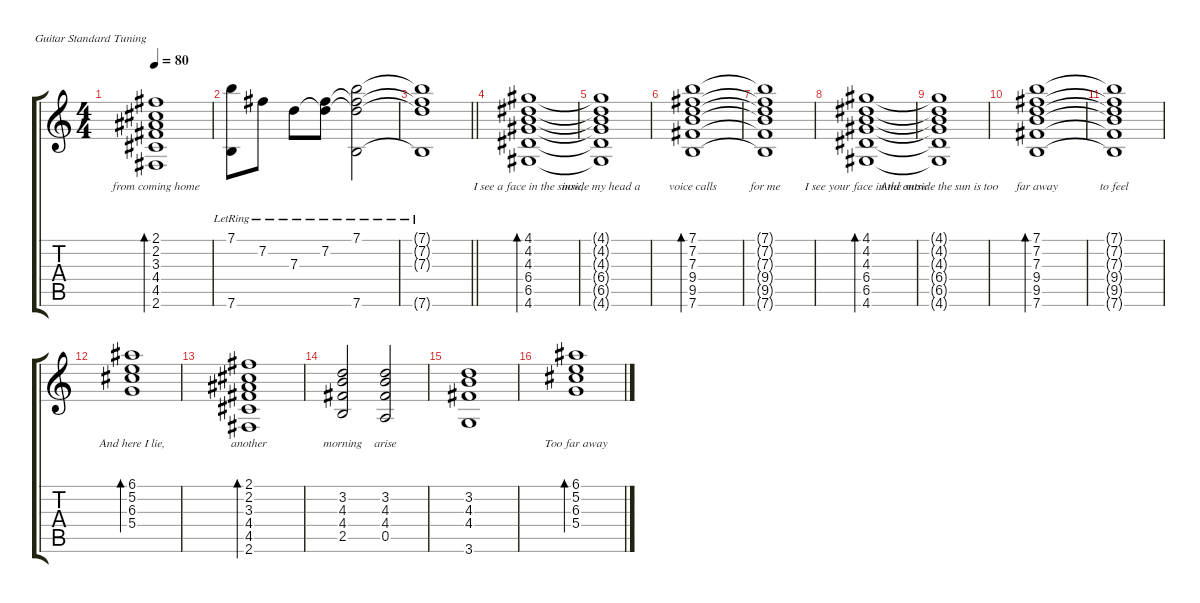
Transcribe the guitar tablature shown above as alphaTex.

\defaultSystemsLayout 8
\hideDynamics
\bracketExtendMode groupsimilarinstruments
\singleTrackTrackNamePolicy hidden
\multiTrackTrackNamePolicy hidden
\firstSystemTrackNameMode fullname
\firstSystemTrackNameOrientation horizontal
\otherSystemsTrackNameOrientation horizontal
\track ("Guitar  1" "jz.guit.") {defaultSystemsLayout 8 mute instrument electricguitarjazz}
\staff {score tabs}
\tuning (E4 B3 G3 D3 A2 E2)
\ts (4 4)
\tempo 80
\clef g2
\ks c
(2.1{acc #} 2.2{acc #} 3.3{acc #} 4.4{acc #} 4.5{acc #} 2.6{acc #}).1{bd 120 lyrics (0 "from coming home") lyrics (1 "") lyrics (2 "") lyrics (3 "") lyrics (4 "") dy f beam Up} |
(7.1{lr} 7.6{lr}).8{beam Down} 7.2{lr acc #}.8{beam Down} 7.3{lr}.8{beam Down} (7.2{lr acc #} 7.3{lr t}).8{beam Down} (7.1{lr} 7.6 7.2{lr t acc #} 7.3{t}).2{beam Down} |
\barLineRight lightlight
(7.1{lr t} 7.2{lr t acc #} 7.3{t} 7.6{t}).1{beam Down} |
(4.1{acc #} 4.2{acc #} 4.3 6.4{acc #} 6.5{acc #} 4.6{acc #}).1{bd 120 lyrics (0 "I see a face in the snow,") lyrics (1 "") lyrics (2 "") lyrics (3 "") lyrics (4 "") instrument electricguitarjazz beam Up} |
(4.1{t acc #} 4.2{t acc #} 4.3{t} 6.4{t acc #} 6.5{t acc #} 4.6{t acc #}).1{lyrics (0 "inside my head a") lyrics (1 "") lyrics (2 "") lyrics (3 "") lyrics (4 "") beam Up} |
(7.1 7.2{acc #} 7.3 9.4 9.5{acc #} 7.6).1{bd 120 lyrics (0 "voice calls") lyrics (1 "") lyrics (2 "") lyrics (3 "") lyrics (4 "") beam Down} |
(7.1{t} 7.2{t acc #} 7.3{t} 9.4{t} 9.5{t acc #} 7.6{t}).1{lyrics (0 "for me") lyrics (1 "") lyrics (2 "") lyrics (3 "") lyrics (4 "") beam Down} |
(4.1{acc #} 4.2{acc #} 4.3 6.4{acc #} 6.5{acc #} 4.6{acc #}).1{bd 120 lyrics (0 "I see your face in the snow") lyrics (1 "") lyrics (2 "") lyrics (3 "") lyrics (4 "") beam Up} |
(4.1{t acc #} 4.2{t acc #} 4.3{t} 6.4{t acc #} 6.5{t acc #} 4.6{t acc #}).1{lyrics (0 "And outside the sun is too") lyrics (1 "") lyrics (2 "") lyrics (3 "") lyrics (4 "") beam Up} |
(7.1 7.2{acc #} 7.3 9.4 9.5{acc #} 7.6).1{bd 120 lyrics (0 "far away") lyrics (1 "") lyrics (2 "") lyrics (3 "") lyrics (4 "") beam Down} |
(7.1{t} 7.2{t acc #} 7.3{t} 9.4{t} 9.5{t acc #} 7.6{t}).1{lyrics (0 "to feel") lyrics (1 "") lyrics (2 "") lyrics (3 "") lyrics (4 "") beam Down} |
(6.1{acc #} 5.2 6.3{acc #} 5.4).1{bd 120 lyrics (0 "And here I lie,") lyrics (1 "") lyrics (2 "") lyrics (3 "") lyrics (4 "") beam Down} |
(2.1{acc #} 2.2{acc #} 3.3{acc #} 4.4{acc #} 4.5{acc #} 2.6{acc #}).1{bd 120 lyrics (0 "another") lyrics (1 "") lyrics (2 "") lyrics (3 "") lyrics (4 "") beam Up} |
(3.2 4.3 4.4{acc #} 2.5).2{lyrics (0 "morning") lyrics (1 "") lyrics (2 "") lyrics (3 "") lyrics (4 "") beam Up} (3.2 4.3 4.4{acc #} 0.5).2{lyrics (0 "arise") lyrics (1 "") lyrics (2 "") lyrics (3 "") lyrics (4 "") beam Up} |
(3.2 4.3 4.4{acc #} 3.6).1{beam Up} |
(6.1{acc #} 5.2 6.3{acc #} 5.4).1{bd 120 lyrics (0 "Too far away") lyrics (1 "") lyrics (2 "") lyrics (3 "") lyrics (4 "") beam Down}
